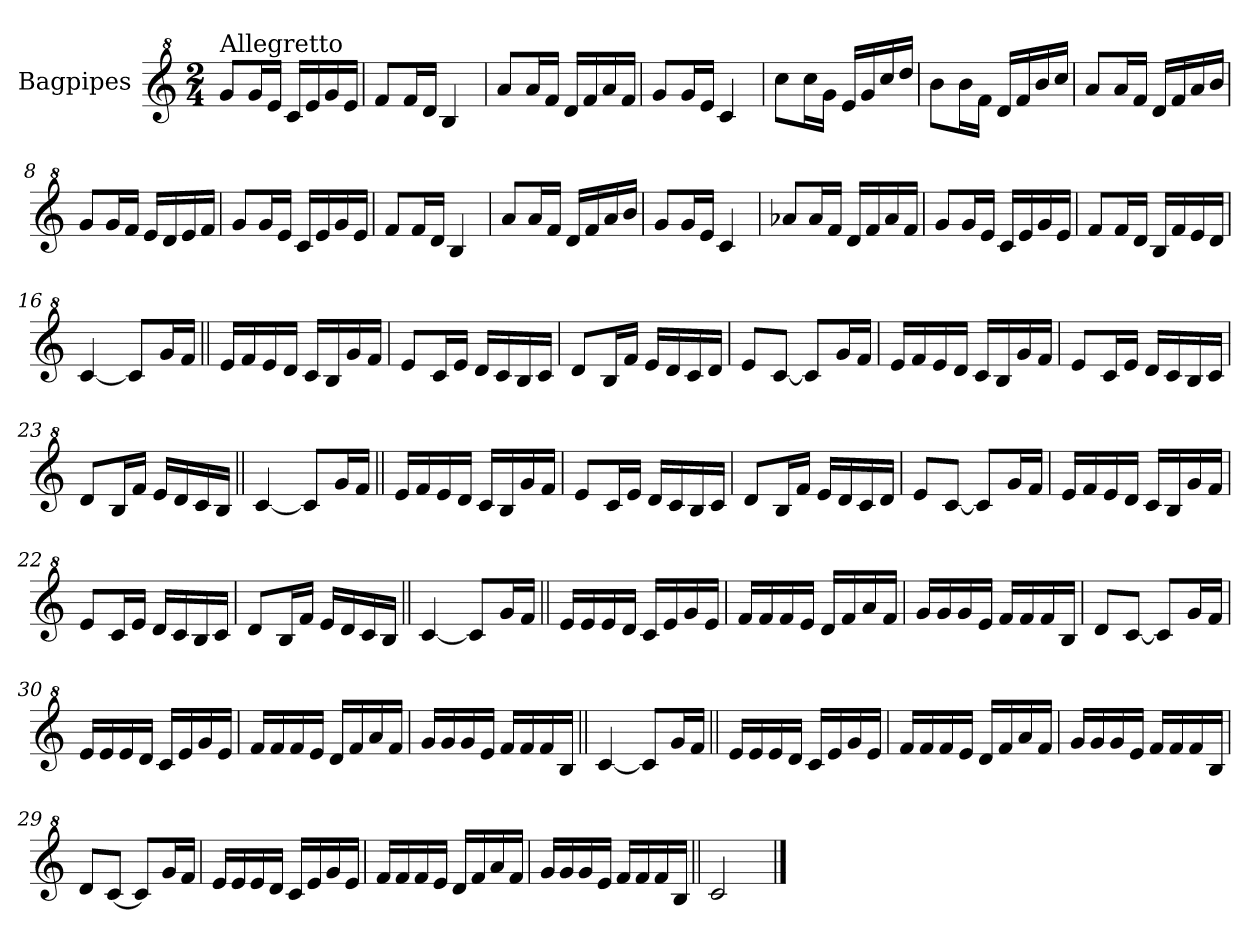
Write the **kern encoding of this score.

**kern
*part1
*staff1
*I"Bagpipes
*I'Bag
*clefG^2
*k[]
*C:
*M2/4
=1
!LO:TX:a:t=Allegretto
8gg/L
16gg/L
16ee/JJ
16cc/LL
16ee/
16gg/
16ee/JJ
=2
8ff/L
16ff/L
16dd/JJ
4b/
=3
8aa/L
16aa/L
16ff/JJ
16dd/LL
16ff/
16aa/
16ff/JJ
=4
8gg/L
16gg/L
16ee/JJ
4cc/
=5
8ccc\L
16ccc\L
16gg\JJ
16ee/LL
16gg/
16ccc/
16ddd/JJ
=6
8bb\L
16bb\L
16ff\JJ
16dd/LL
16ff/
16bb/
16ccc/JJ
=7
8aa/L
16aa/L
16ff/JJ
16dd/LL
16ff/
16aa/
16bb/JJ
!!LO:LB:g=z
=8
8gg/L
16gg/L
16ff/JJ
16ee/LL
16dd/
16ee/
16ff/JJ
=9
8gg/L
16gg/L
16ee/JJ
16cc/LL
16ee/
16gg/
16ee/JJ
=10
8ff/L
16ff/L
16dd/JJ
4b/
=11
8aa/L
16aa/L
16ff/JJ
16dd/LL
16ff/
16aa/
16bb/JJ
=12
8gg/L
16gg/L
16ee/JJ
4cc/
=13
8aa-X/L
16aa-/L
16ff/JJ
16dd/LL
16ff/
16aa-/
16ff/JJ
=14
8gg/L
16gg/L
16ee/JJ
16cc/LL
16ee/
16gg/
16ee/JJ
!!LO:LB:g=z
=15
8ff/L
16ff/L
16dd/JJ
16b/LL
16ff/
16ee/
16dd/JJ
=16
[4cc/
8cc/L]
16gg/L
16ff/JJ
=17||
16ee/LL
16ff/
16ee/
16dd/JJ
16cc/LL
16b/
16gg/
16ff/JJ
=18
8ee/L
16cc/L
16ee/JJ
16dd/LL
16cc/
16b/
16cc/JJ
=19
8dd/L
16b/L
16ff/JJ
16ee/LL
16dd/
16cc/
16dd/JJ
=20
8ee/L
[8cc/J
8cc/L]
16gg/L
16ff/JJ
=21
16ee/LL
16ff/
16ee/
16dd/JJ
16cc/LL
16b/
16gg/
16ff/JJ
!!LO:LB:g=z
=22
8ee/L
16cc/L
16ee/JJ
16dd/LL
16cc/
16b/
16cc/JJ
=23
8dd/L
16b/L
16ff/JJ
16ee/LL
16dd/
16cc/
16b/JJ
=24||
[4cc/
8cc/L]
16gg/L
16ff/JJ
=17||
16ee/LL
16ff/
16ee/
16dd/JJ
16cc/LL
16b/
16gg/
16ff/JJ
=18
8ee/L
16cc/L
16ee/JJ
16dd/LL
16cc/
16b/
16cc/JJ
=19
8dd/L
16b/L
16ff/JJ
16ee/LL
16dd/
16cc/
16dd/JJ
=20
8ee/L
[8cc/J
8cc/L]
16gg/L
16ff/JJ
=21
16ee/LL
16ff/
16ee/
16dd/JJ
16cc/LL
16b/
16gg/
16ff/JJ
!!LO:LB:g=z
=22
8ee/L
16cc/L
16ee/JJ
16dd/LL
16cc/
16b/
16cc/JJ
=23
8dd/L
16b/L
16ff/JJ
16ee/LL
16dd/
16cc/
16b/JJ
=25||
[4cc/
8cc/L]
16gg/L
16ff/JJ
=26||
16ee/LL
16ee/
16ee/
16dd/JJ
16cc/LL
16ee/
16gg/
16ee/JJ
=27
16ff/LL
16ff/
16ff/
16ee/JJ
16dd/LL
16ff/
16aa/
16ff/JJ
!!LO:LB:g=z
=28
16gg/LL
16gg/
16gg/
16ee/JJ
16ff/LL
16ff/
16ff/
16b/JJ
=29
8dd/L
[8cc/J
8cc/L]
16gg/L
16ff/JJ
=30
16ee/LL
16ee/
16ee/
16dd/JJ
16cc/LL
16ee/
16gg/
16ee/JJ
=31
16ff/LL
16ff/
16ff/
16ee/JJ
16dd/LL
16ff/
16aa/
16ff/JJ
=32
16gg/LL
16gg/
16gg/
16ee/JJ
16ff/LL
16ff/
16ff/
16b/JJ
=33||
[4cc/
8cc/L]
16gg/L
16ff/JJ
=26||
16ee/LL
16ee/
16ee/
16dd/JJ
16cc/LL
16ee/
16gg/
16ee/JJ
=27
16ff/LL
16ff/
16ff/
16ee/JJ
16dd/LL
16ff/
16aa/
16ff/JJ
!!LO:LB:g=z
=28
16gg/LL
16gg/
16gg/
16ee/JJ
16ff/LL
16ff/
16ff/
16b/JJ
=29
8dd/L
[8cc/J
8cc/L]
16gg/L
16ff/JJ
=30
16ee/LL
16ee/
16ee/
16dd/JJ
16cc/LL
16ee/
16gg/
16ee/JJ
=31
16ff/LL
16ff/
16ff/
16ee/JJ
16dd/LL
16ff/
16aa/
16ff/JJ
=32
16gg/LL
16gg/
16gg/
16ee/JJ
16ff/LL
16ff/
16ff/
16b/JJ
=34||
2cc/
==
*-
